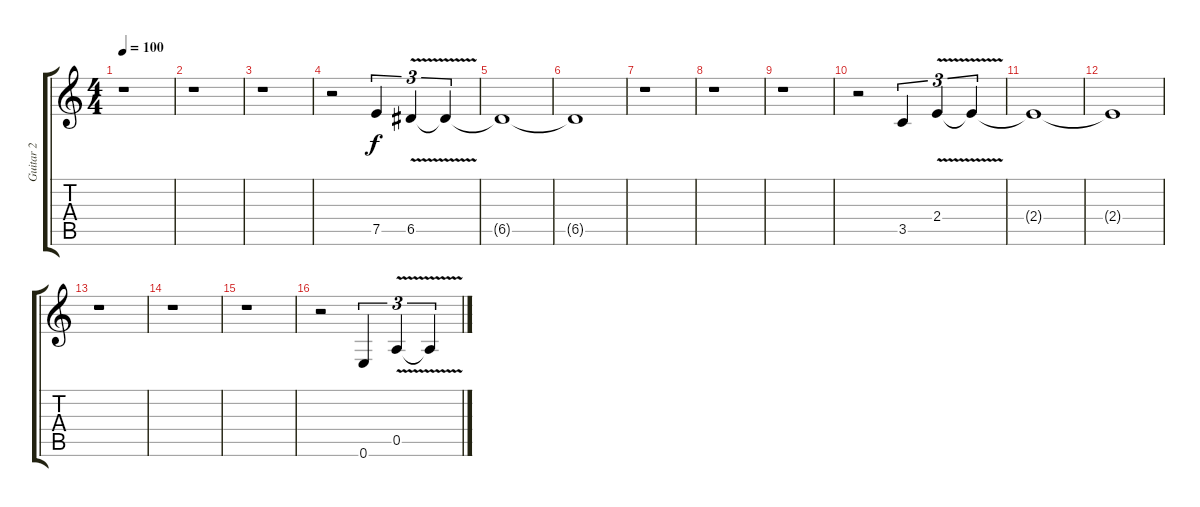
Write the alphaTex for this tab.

\track ("Guitar 2" "Guitar 2") {instrument overdrivenguitar}
\staff {score tabs}
\tuning (E4 B3 G3 D3 A2 E2) {hide}
\ts (4 4)
\tempo 100
\clef g2
\ks c
r.1{dy f instrument overdrivenguitar} |
r.1 |
r.1 |
r.2 7.5.4{tu (3 2)} 6.5{v}.4{tu (3 2)} 6.5{t}.4{tu (3 2)} |
6.5{t}.1 |
6.5{t}.1 |
r.1 |
r.1 |
r.1 |
r.2 3.5.4{tu (3 2)} 2.4{v}.4{tu (3 2)} 2.4{t}.4{tu (3 2)} |
2.4{t}.1 |
2.4{t}.1 |
r.1 |
r.1 |
r.1 |
r.2 0.6.4{tu (3 2)} 0.5{v}.4{tu (3 2)} 0.5{t}.4{tu (3 2)}
